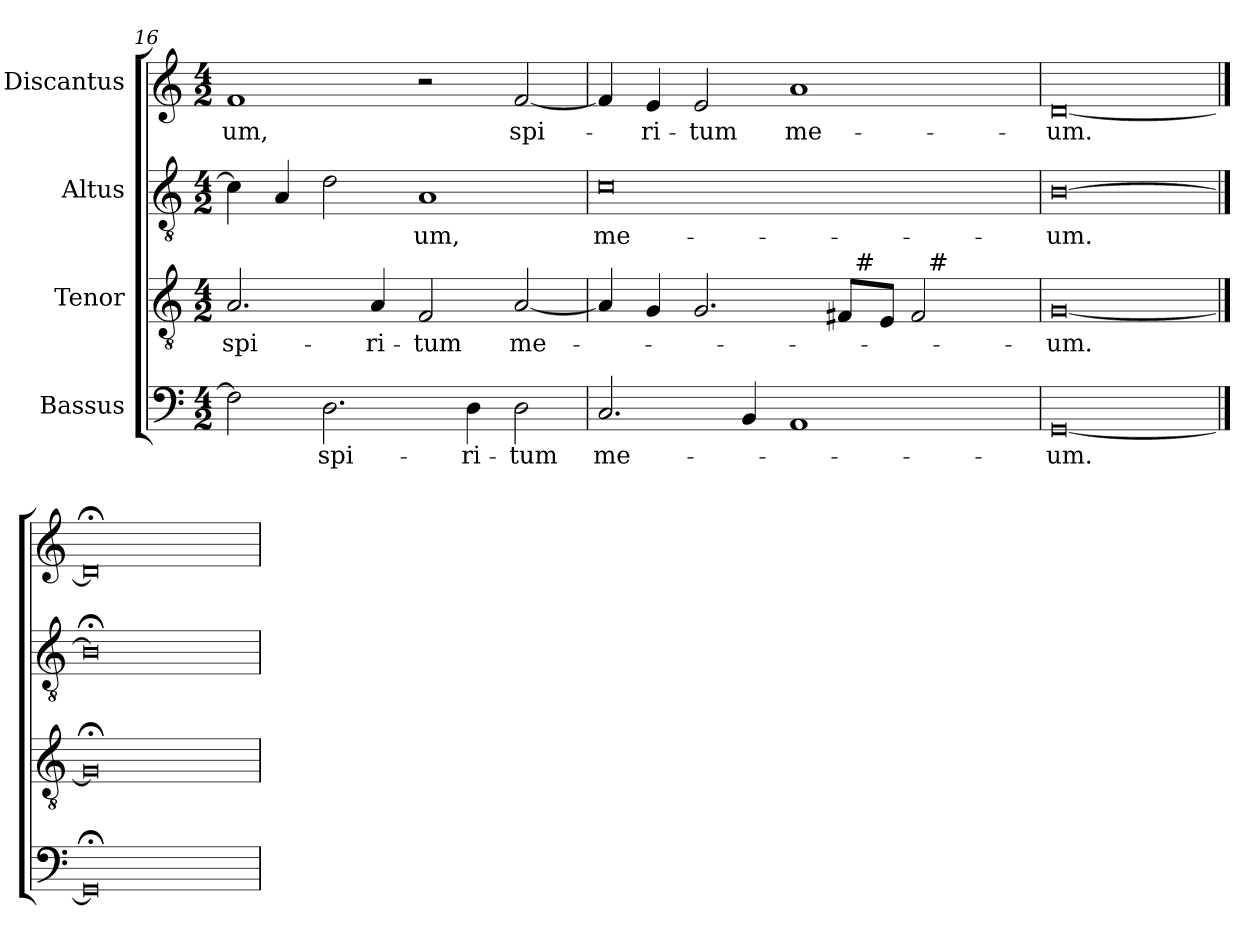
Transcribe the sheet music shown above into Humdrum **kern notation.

**kern	**text	**kern	**text	**kern	**text	**kern	**text
*part4	*part4	*part3	*part3	*part2	*part2	*part1	*part1
*staff4	*staff4	*staff3	*staff3	*staff2	*staff2	*staff1	*staff1
*I"Bassus	*	*I"Tenor	*	*I"Altus	*	*I"Discantus	*
*clefF4	*	*clefGv2	*	*clefGv2	*	*clefG2	*
*	*	*ITrd7c12	*	*ITrd7c12	*	*	*
*k[]	*	*k[]	*	*k[]	*	*k[]	*
*a:	*	*a:	*	*a:	*	*a:	*
*M4/2	*	*M4/2	*	*M4/2	*	*M4/2	*
=16	=16	=16	=16	=16	=16	=16	=16
!	!	!	!LO:LY:b:color=#000000	!	!	!	!
!	!	!	!	!	!	!	!LO:LY:b:color=#000000
2Fi\]	.	2.AAi/	spi-	4Ci\]	.	1fi	-um,
.	.	.	.	4AAi/	.	.	.
!	!LO:LY:b:color=#000000	!	!	!	!	!	!
2.Di\	spi-	.	.	2Di\	.	.	.
!	!	!	!LO:LY:b:color=#000000	!	!	!	!
.	.	4AAi/	-ri-	.	.	.	.
!	!	!	!LO:LY:b:color=#000000	!	!	!	!
!	!	!	!	!	!LO:LY:b:color=#000000	!	!
.	.	2FFi/	-tum	1AAi	-um,	2r	.
!	!LO:LY:b:color=#000000	!	!	!	!	!	!
4Di\	-ri-	.	.	.	.	.	.
!	!LO:LY:b:color=#000000	!	!	!	!	!	!
!	!	!	!LO:LY:b:color=#000000	!	!	!	!
!	!	!	!	!	!	!	!LO:LY:b:color=#000000
2Di\	-tum	[2AAi/	me-	.	.	[2fi/	spi-
=17	=17	=17	=17	=17	=17	=17	=17
!	!LO:LY:b:color=#000000	!	!	!	!	!	!
!	!	!	!	!	!LO:LY:b:color=#000000	!	!
*	*	*^	*	*	*	*	*
*	*	*	*^	*	*	*	*	*
2.Ci/	me-	4AAi/]	1ryy	1ryy	.	0Ci	me-	4fi/]	.
!	!	!	!	!	!	!	!	!	!LO:LY:b:color=#000000
.	.	4GGi/	.	.	.	.	.	4ei/	-ri-
!	!	!	!	!	!	!	!	!	!LO:LY:b:color=#000000
.	.	2.GGi/	.	.	.	.	.	2ei/	-tum
4BBi/	.	.	.	.	.	.	.	.	.
!	!	!	!	!	!	!	!	!	!LO:LY:b:color=#000000
1AAi	.	.	4ryy	2ryy	.	.	.	1ai	me-
.	.	8FF#i/L	32ryy	.	.	.	.	.	.
.	.	.	256ryy	.	.	.	.	.	.
!	!	!	!LO:TX:a:t=#	!	!	!	!	!	!
.	.	.	2ryy	.	.	.	.	.	.
.	.	8EEi/J	.	.	.	.	.	.	.
.	.	2FF#i/	.	32ryy	.	.	.	.	.
.	.	.	.	256ryy	.	.	.	.	.
!	!	!	!	!LO:TX:a:t=#	!	!	!	!	!
.	.	.	.	4ryy	.	.	.	.	.
.	.	.	8ryy	8ryy	.	.	.	.	.
.	.	.	16ryy	16ryy	.	.	.	.	.
.	.	.	64..ryy	64..ryy	.	.	.	.	.
*	*	*v	*v	*v	*	*	*	*	*
=18	=18	=18	=18	=18	=18	=18	=18
*	*	*^	*	*	*	*	*
*	*	*	*^	*	*	*	*	*
!	!LO:LY:b:color=#000000	!	!	!	!	!	!	!	!
*	*	*v	*v	*v	*	*	*	*	*
*	*	*^	*	*	*	*	*
*	*	*	*^	*	*	*	*	*
!	!	!	!	!	!LO:LY:b:color=#000000	!	!	!	!
*	*	*v	*v	*v	*	*	*	*	*
*	*	*^	*	*	*	*	*
*	*	*	*^	*	*	*	*	*
!	!	!	!	!	!	!	!LO:LY:b:color=#000000	!	!
*	*	*v	*v	*v	*	*	*	*	*
*	*	*^	*	*	*	*	*
*	*	*	*^	*	*	*	*	*
!	!	!	!	!	!	!	!	!	!LO:LY:b:color=#000000
*	*	*v	*v	*v	*	*	*	*	*
[0GGi	-um.	[0GGi	-um.	[0BBi	-um.	[0di	-um.
==19	==19	==19	==19	==19	==19	==19	==19
0GG;i]	.	0GG;i]	.	0BB;i]	.	0d;i]	.
=	=	=	=	=	=	=	=
*-	*-	*-	*-	*-	*-	*-	*-
